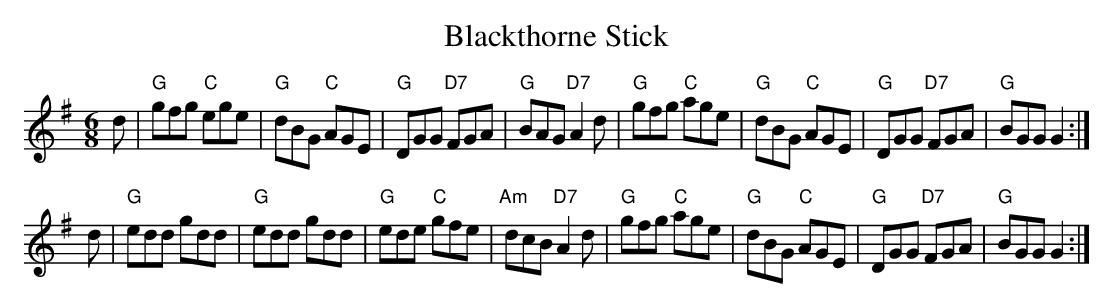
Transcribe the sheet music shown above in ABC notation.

X:1
T:Blackthorne Stick
M:6/8
K:G
d| "G"gfg "C"ege| "G"dBG "C"AGE| "G"DGG "D7"FGA| "G"BAG "D7"A2d|\
"G"gfg "C"age| "G"dBG "C"AGE| "G"DGG "D7"FGA| "G"BGG G2:|
d| "G"edd gdd| "G"edd gdd| "G"ede "C"gfe| "Am"dcB "D7"A2d|\
"G"gfg "C"age| "G"dBG "C"AGE| "G"DGG "D7"FGA| "G"BGG G2:|
